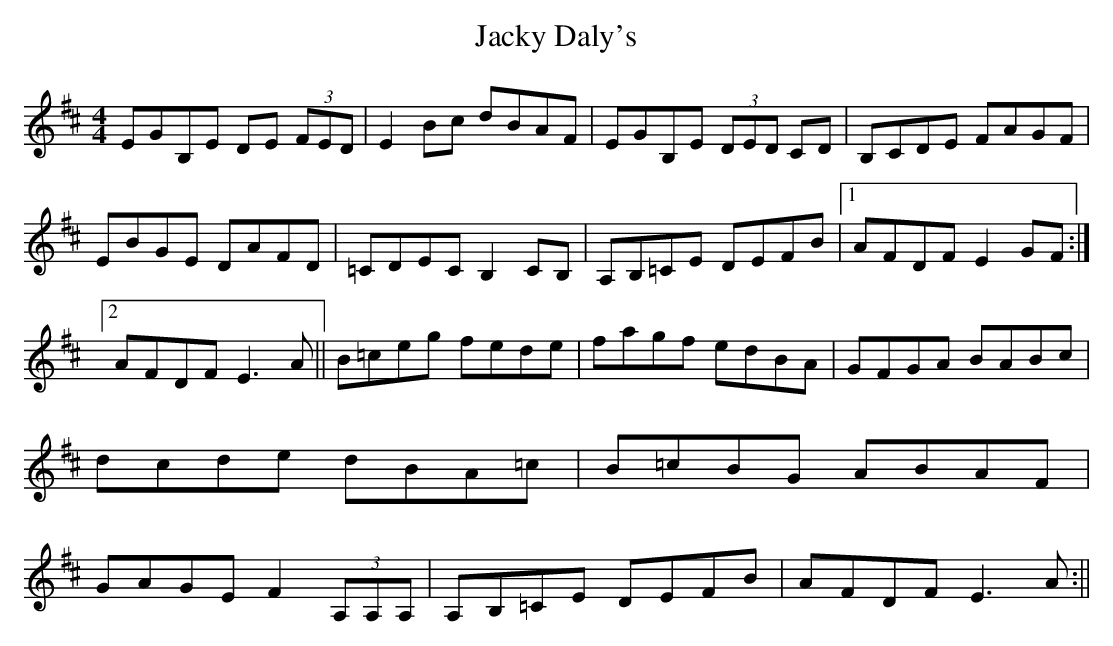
X:1
T:Jacky Daly's
M:4/4
L:1/8
K:D
EGB,E DE (3FED|E2 Bc dBAF|EGB,E (3DED CD|B,CDE FAGF|\
EBGE DAFD|=CDEC B,2CB,|A,B,=CE DEFB|1 AFDF E2 GF:|2 AFDF E3A||\
B=ceg fede|fagf edBA|GFGA BABc|dcde dBA=c|\
B=cBG ABAF|GAGE F2(3A,A,A,|A,B,=CE DEFB|AFDF E3A:||
